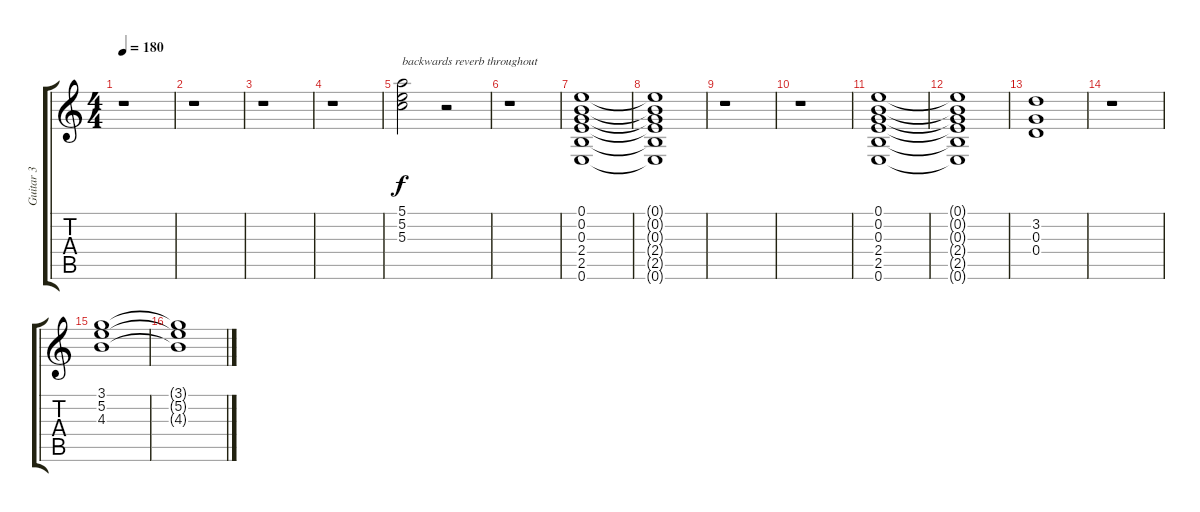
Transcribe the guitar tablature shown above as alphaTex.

\track ("Guitar 3" "Guitar 3") {instrument electricguitarclean}
\staff {score tabs}
\tuning (E4 B3 G3 D3 A2 E2) {hide}
\ts (4 4)
\tempo 180
\clef g2
\ks c
r.1{dy f instrument electricguitarclean} |
r.1 |
r.1 |
r.1 |
(5.1 5.2 5.3).2{txt "backwards reverb throughout"} r.2 |
r.1 |
(0.1 0.2 0.3 2.4 2.5 0.6).1 |
(0.1{t} 0.2{t} 0.3{t} 2.4{t} 2.5{t} 0.6{t}).1 |
r.1 |
r.1 |
(0.1 0.2 0.3 2.4 2.5 0.6).1 |
(0.1{t} 0.2{t} 0.3{t} 2.4{t} 2.5{t} 0.6{t}).1 |
(3.2 0.3 0.4).1 |
r.1 |
(3.1 5.2 4.3).1 |
(3.1{t} 5.2{t} 4.3{t}).1
